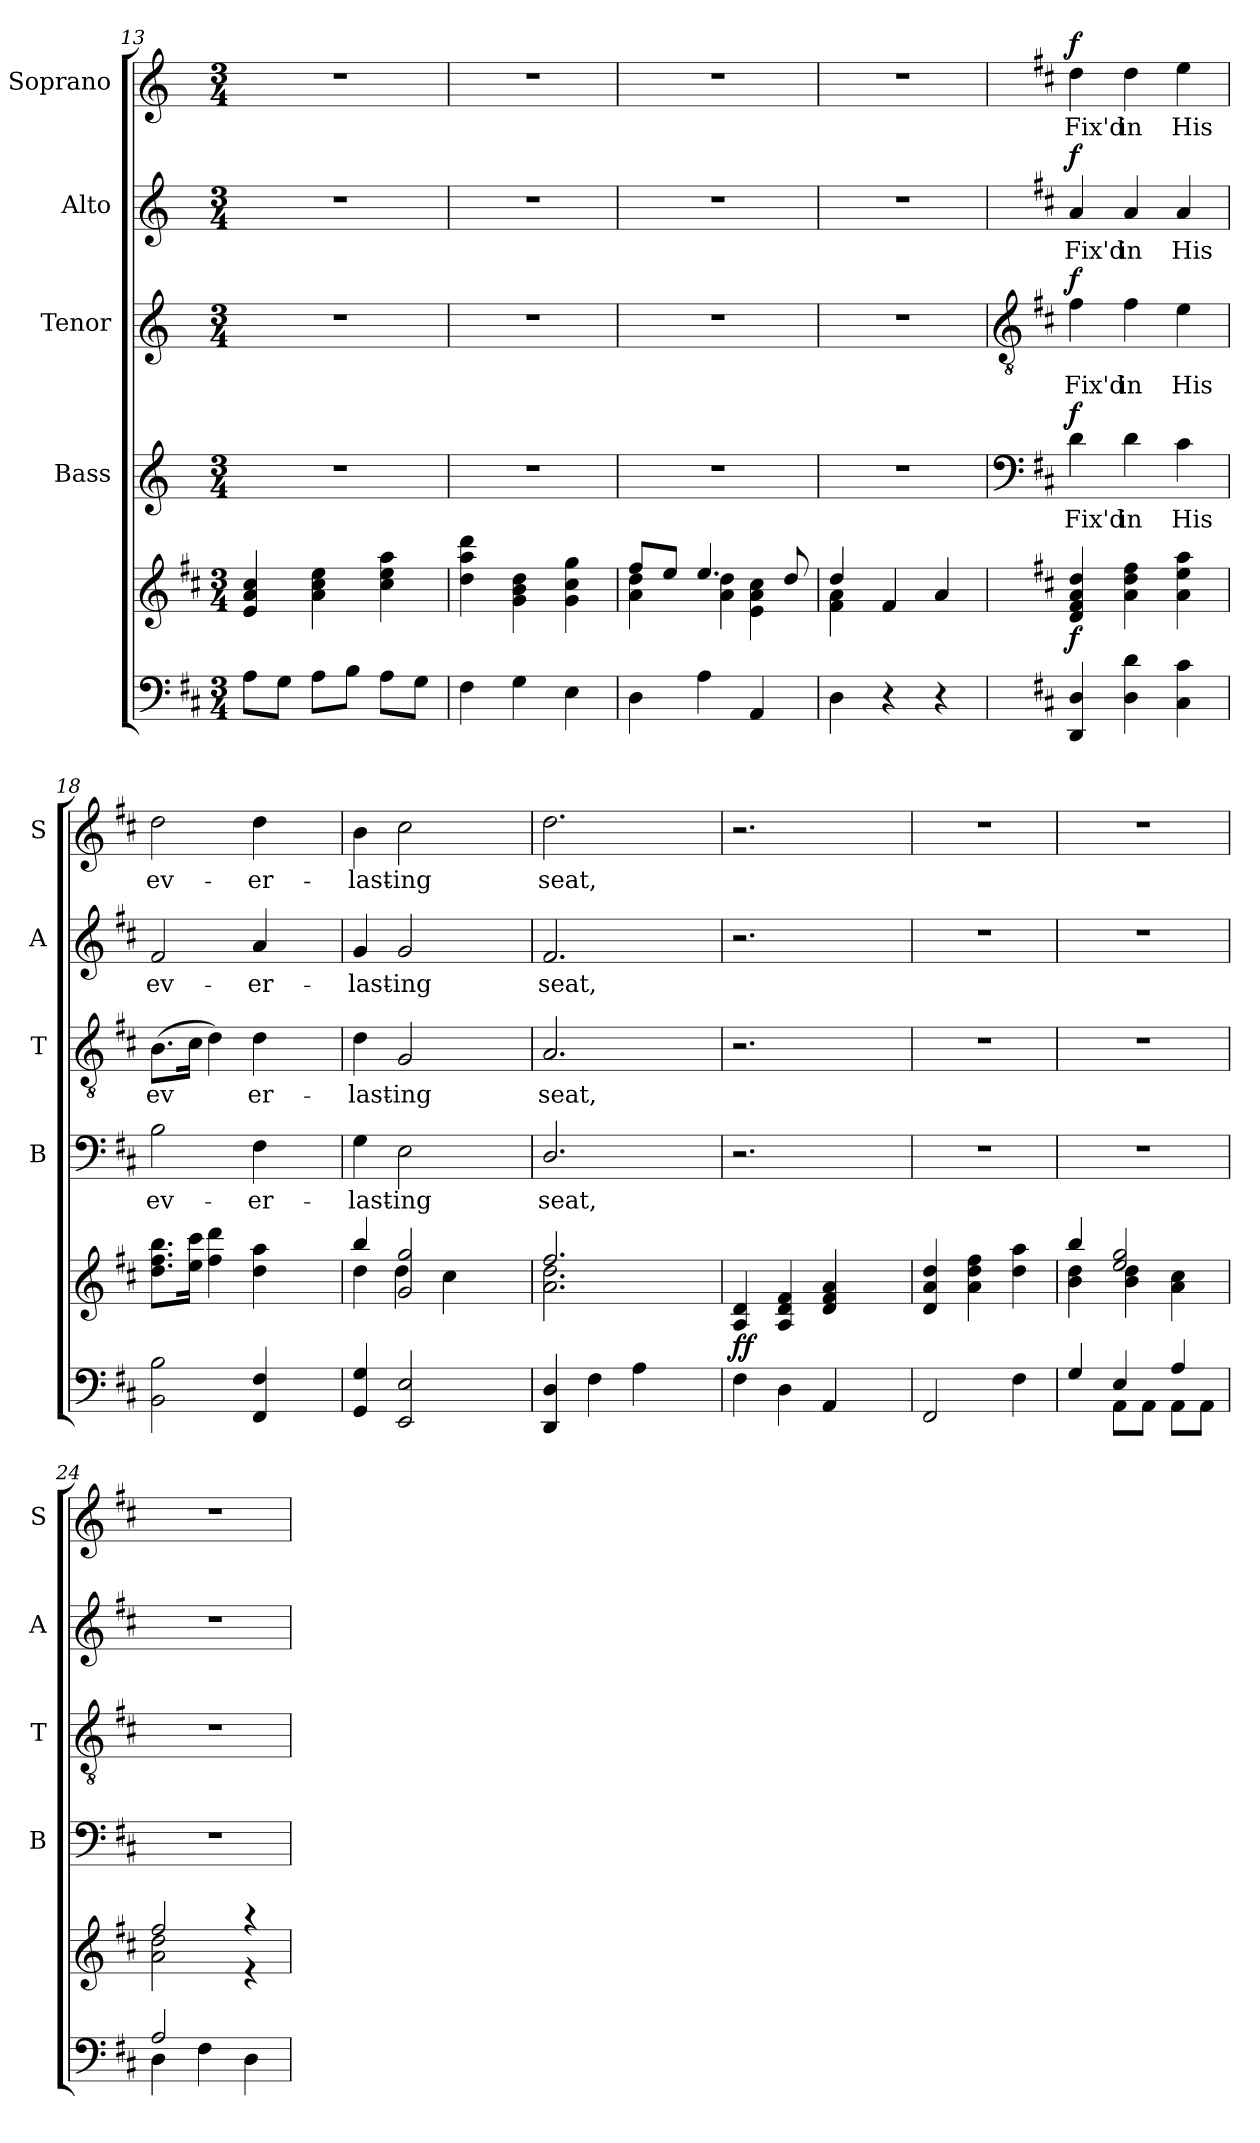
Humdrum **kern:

**kern	**kern	**dynam	**kern	**text	**dynam	**kern	**text	**dynam	**kern	**text	**dynam	**kern	**text	**dynam
*part6	*part5	*part5	*part4	*part4	*part4	*part3	*part3	*part3	*part2	*part2	*part2	*part1	*part1	*part1
*staff6	*staff5	*staff5	*staff4	*staff4	*staff4	*staff3	*staff3	*staff3	*staff2	*staff2	*staff2	*staff1	*staff1	*staff1
*	*	*	*I"Bass	*	*	*I"Tenor	*	*	*I"Alto	*	*	*I"Soprano	*	*
*	*	*	*I'B	*	*	*I'T	*	*	*I'A	*	*	*I'S	*	*
*clefF4	*clefG2	*	*clefG2	*	*	*clefG2	*	*	*clefG2	*	*	*clefG2	*	*
*k[f#c#]	*k[f#c#]	*	*k[]	*	*	*k[]	*	*	*k[]	*	*	*k[]	*	*
*D:	*D:	*	*C:	*	*	*C:	*	*	*C:	*	*	*C:	*	*
*M3/4	*M3/4	*	*M3/4	*	*	*M3/4	*	*	*M3/4	*	*	*M3/4	*	*
=13	=13	=13	=13	=13	=13	=13	=13	=13	=13	=13	=13	=13	=13	=13
*	*^	*	*	*	*	*	*	*	*	*	*	*	*	*
8A\L	4e/ 4a/ 4cc#/	2ryy	.	2.r	.	.	2.r	.	.	2.r	.	.	2.r	.	.
8G\J	.	.	.	.	.	.	.	.	.	.	.	.	.	.	.
8A\L	4a\ 4cc#\ 4ee\	.	.	.	.	.	.	.	.	.	.	.	.	.	.
8B\J	.	.	.	.	.	.	.	.	.	.	.	.	.	.	.
8A\L	4cc#\ 4ee\ 4aa\	4ryy	.	.	.	.	.	.	.	.	.	.	.	.	.
8G\J	.	.	.	.	.	.	.	.	.	.	.	.	.	.	.
=14	=14	=14	=14	=14	=14	=14	=14	=14	=14	=14	=14	=14	=14	=14	=14
4F#\	4dd\ 4aa\ 4ddd\	2ryy	.	2.r	.	.	2.r	.	.	2.r	.	.	2.r	.	.
4G\	4g\ 4b\ 4dd\	.	.	.	.	.	.	.	.	.	.	.	.	.	.
4E\	4g\ 4cc#\ 4gg\	4ryy	.	.	.	.	.	.	.	.	.	.	.	.	.
=15	=15	=15	=15	=15	=15	=15	=15	=15	=15	=15	=15	=15	=15	=15	=15
4D\	8ff#/L	4a\ 4dd\	.	2.r	.	.	2.r	.	.	2.r	.	.	2.r	.	.
.	8ee/J	.	.	.	.	.	.	.	.	.	.	.	.	.	.
4A\	4.ee/	4a\ 4dd\	.	.	.	.	.	.	.	.	.	.	.	.	.
4AA/	.	4e\ 4a\ 4cc#\	.	.	.	.	.	.	.	.	.	.	.	.	.
.	8dd/	.	.	.	.	.	.	.	.	.	.	.	.	.	.
=16	=16	=16	=16	=16	=16	=16	=16	=16	=16	=16	=16	=16	=16	=16	=16
4D\	4dd/	4f#\ 4a\	.	2.r	.	.	2.r	.	.	2.r	.	.	2.r	.	.
4r	4f#/	4ryy	.	.	.	.	.	.	.	.	.	.	.	.	.
4r	4a/	4ryy	.	.	.	.	.	.	.	.	.	.	.	.	.
!!LO:LB:g=z
=17	=17	=17	=17	=17	=17	=17	=17	=17	=17	=17	=17	=17	=17	=17	=17
*	*	*	*	*clefF4	*	*	*clefGv2	*	*	*	*	*	*	*	*
*	*	*	*	*k[f#c#]	*	*	*k[f#c#]	*	*	*k[f#c#]	*	*	*k[f#c#]	*	*
*	*	*	*	*D:	*	*	*D:	*	*	*D:	*	*	*D:	*	*
*^	*	*	*	*	*	*	*	*	*	*	*	*	*	*	*
!	!	!	!	!LO:DY:b	!	!LO:LY:b	!LO:DY:b	!	!LO:LY:b	!LO:DY:b	!	!LO:LY:b	!LO:DY:b	!	!LO:LY:b	!LO:DY:b
4DD/ 4D/	2.ryy	4d/ 4f#/ 4a/ 4dd/	2ryy	f	4d\	Fix'd	f	4f#\	Fix'd	f	4a/	Fix'd	f	4dd\	Fix'd	f
!	!	!	!	!	!	!LO:LY:b	!	!	!LO:LY:b	!	!	!LO:LY:b	!	!	!LO:LY:b	!
4D\ 4d\	.	4a\ 4dd\ 4ff#\	.	.	4d\	in	.	4f#\	in	.	4a/	in	.	4dd\	in	.
!	!	!	!	!	!	!LO:LY:b	!	!	!LO:LY:b	!	!	!LO:LY:b	!	!	!LO:LY:b	!
4C#\ 4c#\	.	4a\ 4ee\ 4aa\	4ryy	.	4c#\	His	.	4e\	His	.	4a/	His	.	4ee\	His	.
=18	=18	=18	=18	=18	=18	=18	=18	=18	=18	=18	=18	=18	=18	=18	=18	=18
!	!	!	!	!	!	!LO:LY:b	!	!	!LO:LY:b	!	!	!LO:LY:b	!	!	!LO:LY:b	!
2BB\ 2B\	2.ryy	8.dd\ 8.ff#\ 8.bb\L	2ryy	.	2B\	ev-	.	(>8.B\L	ev­	.	2f#/	ev-	.	2dd\	ev-	.
.	.	16ee\ 16ccc#\Jk	.	.	.	.	.	16c#\Jk	.	.	.	.	.	.	.	.
.	.	4ff#\ 4ddd\	.	.	.	.	.	4d\)	.	.	.	.	.	.	.	.
!	!	!	!	!	!	!LO:LY:b	!	!	!LO:LY:b	!	!	!LO:LY:b	!	!	!LO:LY:b	!
4FF#/ 4F#/	.	4dd\ 4aa\	4ryy	.	4F#\	-er-	.	4d\	er-	.	4a/	-er-	.	4dd\	-er-	.
4ryy	4ryy	4ryy	4ryy	.	4ryy	.	.	4ryy	.	.	4ryy	.	.	4ryy	.	.
=19	=19	=19	=19	=19	=19	=19	=19	=19	=19	=19	=19	=19	=19	=19	=19	=19
!	!	!	!	!	!	!LO:LY:b	!	!	!LO:LY:b	!	!	!LO:LY:b	!	!	!LO:LY:b	!
4GG/ 4G/	2.ryy	4bb/	4dd\	.	4G\	-last-	.	4d\	-last-	.	4g/	-last-	.	4b\	-last-	.
!	!	!	!	!	!	!LO:LY:b	!	!	!LO:LY:b	!	!	!LO:LY:b	!	!	!LO:LY:b	!
2EE/ 2E/	.	2g/ 2gg/	4dd\	.	2E\	-ing	.	2G/	-ing	.	2g/	-ing	.	2cc#\	-ing	.
.	.	.	4cc#\	.	.	.	.	.	.	.	.	.	.	.	.	.
4ryy	4ryy	4ryy	4ryy	.	4ryy	.	.	4ryy	.	.	4ryy	.	.	4ryy	.	.
=20	=20	=20	=20	=20	=20	=20	=20	=20	=20	=20	=20	=20	=20	=20	=20	=20
!	!	!	!	!	!	!LO:LY:b	!	!	!LO:LY:b	!	!	!LO:LY:b	!	!	!LO:LY:b	!
4DD/ 4D/	2.ryy	2.ff#/	2.a\ 2.dd\	.	2.D/	seat,	.	2.A/	seat,	.	2.f#/	seat,	.	2.dd\	seat,	.
4F#\	.	.	.	.	.	.	.	.	.	.	.	.	.	.	.	.
4A\	.	.	.	.	.	.	.	.	.	.	.	.	.	.	.	.
4ryy	4ryy	4ryy	4ryy	.	4ryy	.	.	4ryy	.	.	4ryy	.	.	4ryy	.	.
=21	=21	=21	=21	=21	=21	=21	=21	=21	=21	=21	=21	=21	=21	=21	=21	=21
!	!	!	!	!LO:DY:b	!	!	!	!	!	!	!	!	!	!	!	!
4F#\	2ryy	4A/ 4d/	2ryy	ff	2.r	.	.	2.r	.	.	2.r	.	.	2.r	.	.
4D\	.	4A/ 4d/ 4f#/	.	.	.	.	.	.	.	.	.	.	.	.	.	.
4AA/	4ryy	4d/ 4f#/ 4a/	4ryy	.	.	.	.	.	.	.	.	.	.	.	.	.
4ryy	4ryy	4ryy	4ryy	.	4ryy	.	.	4ryy	.	.	4ryy	.	.	4ryy	.	.
=22	=22	=22	=22	=22	=22	=22	=22	=22	=22	=22	=22	=22	=22	=22	=22	=22
2FF#/	2ryy	4d/ 4a/ 4dd/	2ryy	.	2.r	.	.	2.r	.	.	2.r	.	.	2.r	.	.
.	.	4a\ 4dd\ 4ff#\	.	.	.	.	.	.	.	.	.	.	.	.	.	.
4F#\	4ryy	4dd\ 4aa\	4ryy	.	.	.	.	.	.	.	.	.	.	.	.	.
=23	=23	=23	=23	=23	=23	=23	=23	=23	=23	=23	=23	=23	=23	=23	=23	=23
4G/	4ryy	4bb/	4b\ 4dd\	.	2.r	.	.	2.r	.	.	2.r	.	.	2.r	.	.
4E/	8AA\L	2ee/ 2gg/	4b\ 4dd\	.	.	.	.	.	.	.	.	.	.	.	.	.
.	8AA\J	.	.	.	.	.	.	.	.	.	.	.	.	.	.	.
4A/	8AA\L	.	4a\ 4cc#\	.	.	.	.	.	.	.	.	.	.	.	.	.
.	8AA\J	.	.	.	.	.	.	.	.	.	.	.	.	.	.	.
=24	=24	=24	=24	=24	=24	=24	=24	=24	=24	=24	=24	=24	=24	=24	=24	=24
2A/	4D\	2ff#/	2a\ 2dd\	.	2.r	.	.	2.r	.	.	2.r	.	.	2.r	.	.
.	4F#\	.	.	.	.	.	.	.	.	.	.	.	.	.	.	.
4ryy	4D\	4r	4r	.	.	.	.	.	.	.	.	.	.	.	.	.
*v	*v	*	*	*	*	*	*	*	*	*	*	*	*	*	*	*
*	*v	*v	*	*	*	*	*	*	*	*	*	*	*	*	*
=	=	=	=	=	=	=	=	=	=	=	=	=	=	=
*-	*-	*-	*-	*-	*-	*-	*-	*-	*-	*-	*-	*-	*-	*-
